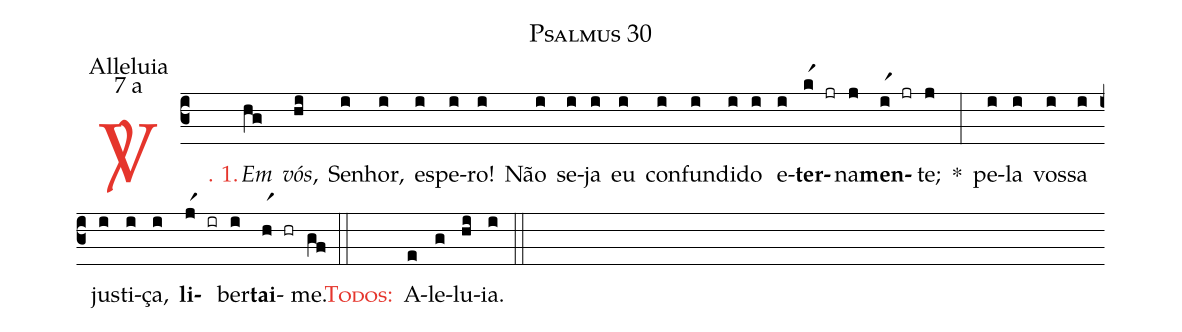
name: Psalmus 30;
office-part: Alleluia;
mode: 7;
mode-differentia: a;
%%
(c3)

<c><sp>V/</sp>. 1.</c>() <i>Em</i>(hg) <i>vós</i>,(hi) Se(i)nhor,(i) es(i)pe(i)ro!(i) Não(i) se(i)ja(i) eu(i) con(i)fun(i)di(i)do(i) e(i)<b>ter</b>(kr1 jr)na(j)<b>men</b>(ir1 jr)te;(j) *(:) pe(i)la(i) vos(i)sa(i) jus(i)ti(i)ça,(i) <b>li</b>(jr1 ir)ber(i)<b>tai</b>-(hr1 hr)me.(gf)

(::)

<nlba><c><sc>Todos</sc>:</c>() A</nlba>(e)le(g)lu(hi)ia.(i)

(::)
